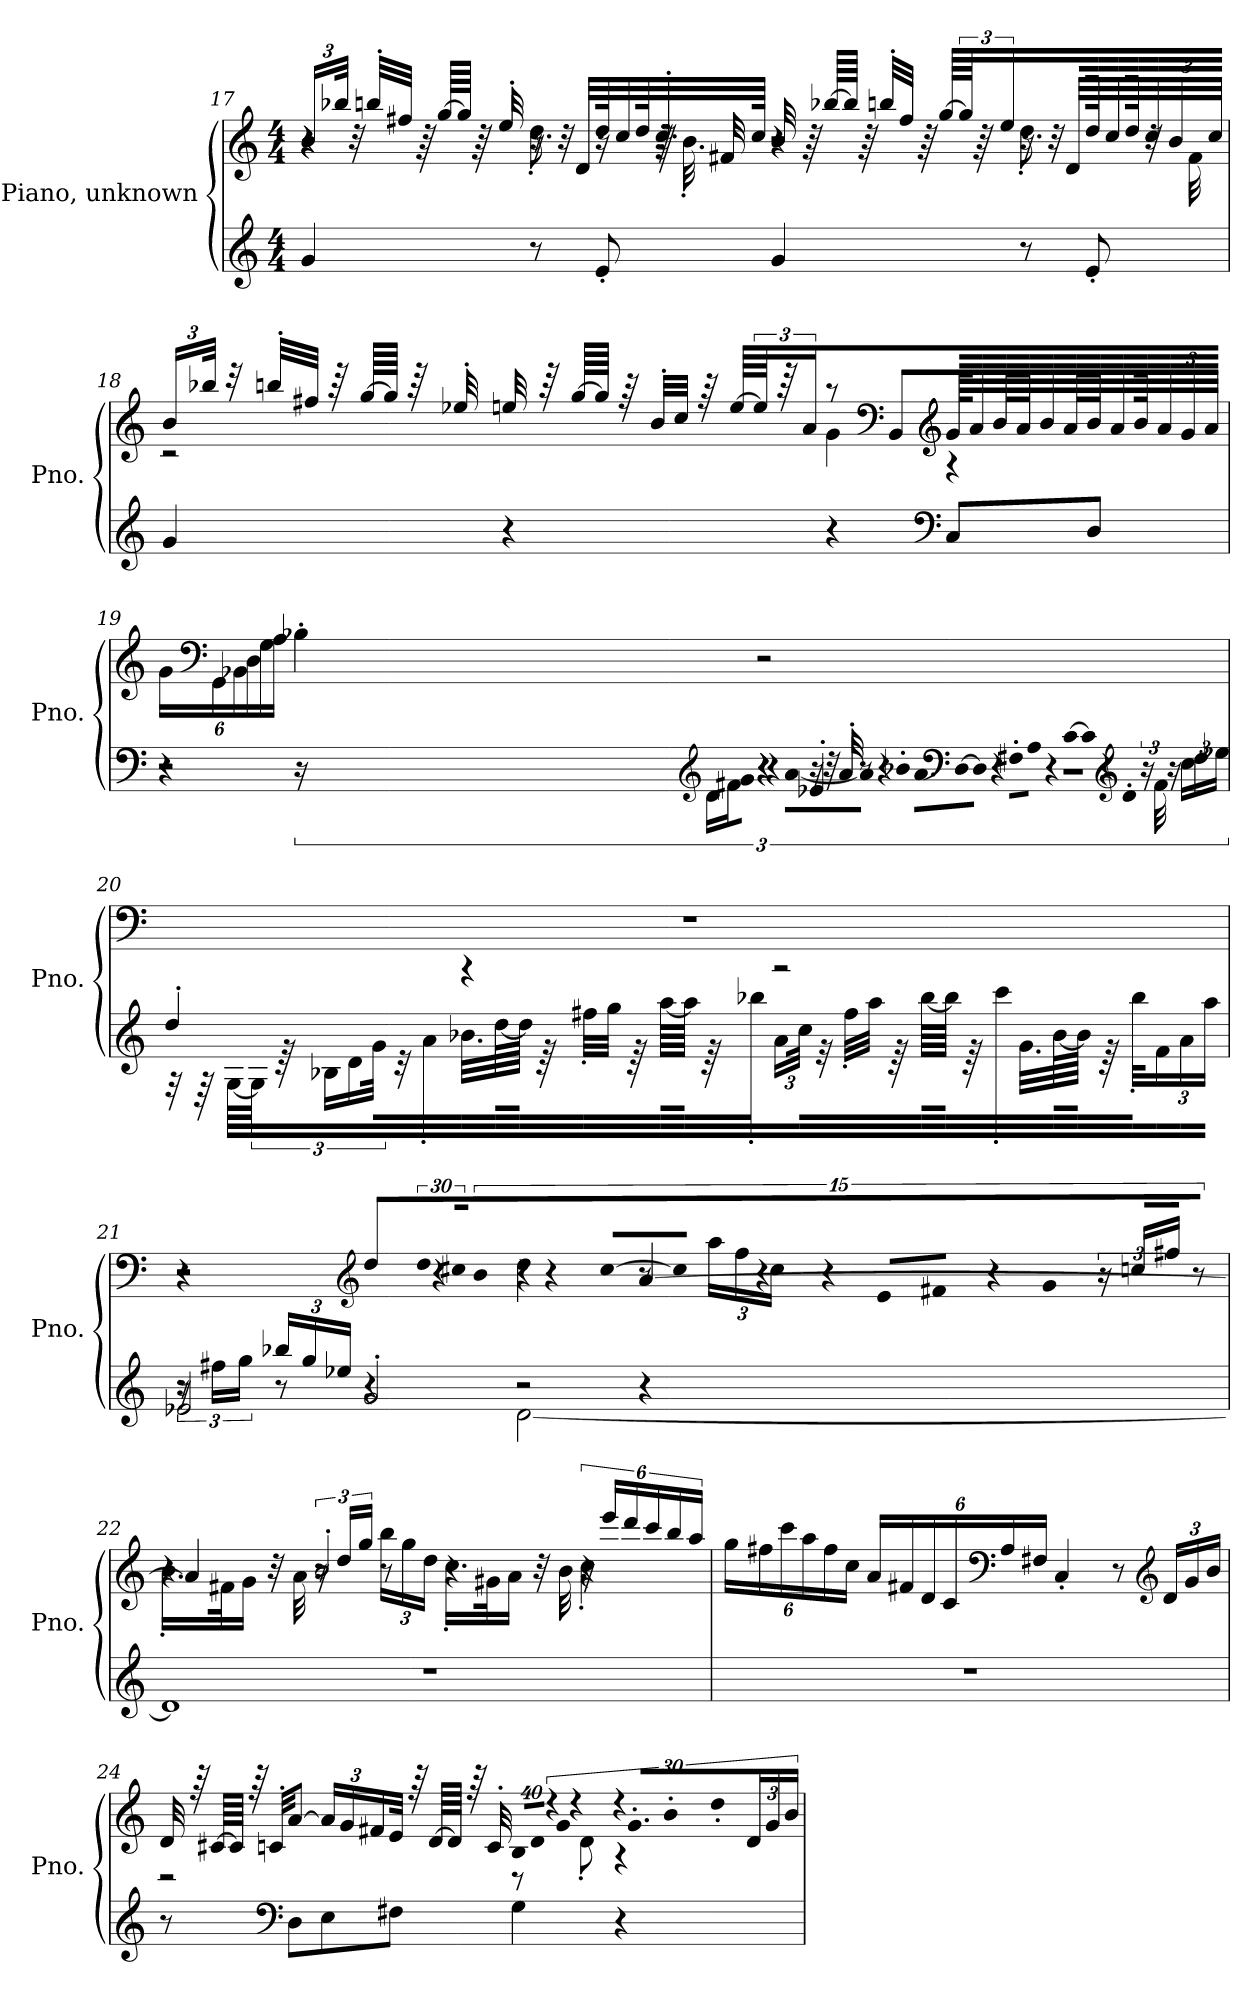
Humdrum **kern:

**kern	**kern
*part1	*part1
*staff2	*staff1
*I"Piano, unknown	*
*I'Pno.	*
!!LO:LB:g=z
*clefG2	*clefG2
*k[]	*k[]
*M4/4	*M4/4
*	*Xbrackettup
=17	=17
*	*^
*	*	*^
4g/	24b/LL	4r	4r
.	48bb-X/JJk	.	.
.	32r	.	.
.	32bbn'/LLL	.	.
.	32ff#X/JJJ	.	.
.	64r	.	.
.	[64gg/LLLL	.	.
.	64gg/JJJJ]	.	.
.	64r	.	.
.	32ee'/	.	.
8r	16r	8.dd'\	8r
.	32r	.	.
.	32d/LLL	.	.
8e'/	64dd/K	.	16r
.	32cc/	.	.
.	64dd/K	.	.
.	32.cc'/	64r	32r
.	.	32.b'\	.
.	.	.	32f#X/
.	64cc/JJJk	.	.
4g/	32b/	4r	2r
.	64r	.	.
.	[64bb-X/LLLL	.	.
.	64bb-/JJJJ]	.	.
.	64r	.	.
.	32bbn'/LLL	.	.
.	32ff#/JJJ	.	.
.	64r	.	.
.	[64gg/LLLL	.	.
*	*brackettup	*	*
.	96gg/JJJJ]	.	.
.	96r	.	.
.	24ee/	.	.
8r	16r	8.dd'\	.
.	32r	.	.
.	32d/LLL	.	.
8e'/	64dd/K	.	.
.	32cc/	.	.
.	64dd/K	.	.
*	*Xbrackettup	*	*
.	48cc/	32r	.
.	48b/	.	.
.	.	32f#\	.
.	48cc/JJJ	.	.
*	*	*v	*v
!!LO:LB:g=z
=18	=18	=18
4g/	24b/LL	2r
.	48bb-X/JJk	.
.	32r	.
.	32bbn'/LLL	.
.	32ff#X/JJJ	.
.	64r	.
.	[64gg/LLLL	.
.	64gg/JJJJ]	.
.	64r	.
.	32ee-X'/	.
4r	32een/	.
.	64r	.
.	[64gg/LLLL	.
.	64gg/JJJJ]	.
.	64r	.
.	32b'/LLL	.
.	32cc/JJJ	.
.	64r	.
.	[64ee/LLLL	.
*	*brackettup	*
.	96ee/JJJJ]	.
.	96r	.
.	24a/	.
4r	8r	4g\
*	*clefF4	*
.	8BB/L	.
*clefF4	*clefG2	*
8C/L	64g/KLL	4r
.	32a/	.
.	64b/L	.
.	64a/J	.
.	32b/	.
.	64a/L	.
8D/J	64b/J	.
.	32a/	.
.	64b/K	.
*	*Xbrackettup	*
.	48a/	.
.	48g/	.
.	48a/JJJ	.
*	*v	*v
!!LO:LB:g=z
=19	=19
*^	*
*	*^	*
2r	4r	2r	24g\LL
*	*	*	*clefF4
.	.	.	24GG\
.	.	.	24BB-X\
.	.	.	24D\
.	.	.	24G\
.	.	.	24A\JJ
.	24r	.	4B-X'\
*clefG2	*	*	*
.	24d\LL	.	.
.	24f#X\	.	.
.	32g\JJk	.	.
.	64r	.	.
.	[64a\LLLL	.	.
.	64a\JJJJ]	.	.
.	64r	.	.
.	32b-X'\	.	.
4r	32.a\LLL	4r	2r
*clefF4	*	*	*
.	[64D\L	.	.
.	64D\JJJJ]	.	.
.	64r	.	.
.	32F#X'\LLL	.	.
.	32A\JJJ	.	.
.	64r	.	.
.	[64c\LLLL	.	.
.	64c\JJJJ]	.	.
.	64r	.	.
*clefG2	*	*	*
.	32d'\	.	.
16r	24r	4e-X'/	.
.	48f#\	.	.
32r	16r	.	.
32a'/	.	.	.
*	*Xbrackettup	*	*
8r	24cc\LL	.	.
.	24dd\	.	.
.	24ee-X\JJ	.	.
*	*v	*v	*
!!LO:LB:g=z
=20	=20	=20
4dd'/	32r	1r
.	64r	.
.	[64G\LLLL	.
*	*brackettup	*
.	96G\JJJJ]	.
.	96r	.
.	24B-X\LL	.
*	*Xbrackettup	*
.	24d\	.
.	48g\JJk	.
.	32r	.
.	32a'\	.
4r	32.b-X\LLL	.
.	[64dd\L	.
.	64dd\JJJJ]	.
.	64r	.
.	32ff#X'\LLL	.
.	32gg\JJJ	.
.	64r	.
.	[64aa\LLLL	.
.	64aa\JJJJ]	.
.	64r	.
.	32bb-X'\	.
2r	24a\LL	.
.	48cc\JJk	.
.	32r	.
.	32ff#'\LLL	.
.	32aa\JJJ	.
.	64r	.
.	[64bb-\LLLL	.
.	64bb-\JJJJ]	.
.	64r	.
.	32ccc'\	.
.	32.g\LLL	.
.	[64b-\L	.
.	64b-\JJJJ]	.
.	64r	.
.	32bb-'\KLL	.
.	24f\	.
.	24a\	.
.	24aa\JJ	.
!!LO:PB:g=z
=21	=21	=21
*	*brackettup	*
*	*^	*^
*	*	*	*	*^
8r	24r	2e-X/	4r	2r	2r
.	24ff#X\LL	.	.	.	.
.	24gg\JJ	.	.	.	.
*Xbrackettup	*	*	*	*	*
24bb-X/LL	8r	.	.	.	.
24gg/	.	.	.	.	.
24ee-X/JJ	.	.	.	.	.
*	*	*	*clefG2	*	*
2g'/	4r	.	8dd/L	.	.
*	*	*	*brackettup	*	*
!	!	!	!LO:N:vis=256	!	!
.	.	.	1920%17dd/Jkkkk	.	.
!	!	!	!LO:N:vis=128	!	!
.	.	.	1920%17r	.	.
!	!	!	!LO:N:vis=64	!	!
.	.	.	960%17cc#X/	.	.
.	.	.	1920ryy	.	.
!	!	!	!LO:N:vis=256	!	!
.	.	.	1920%17b/	.	.
!	!	!	!LO:N:vis=128	!	!
.	.	.	1920%17r	.	.
!	!	!	!LO:N:vis=256	!	!
.	.	.	[1920%17cc#/KKKLL	.	.
.	.	.	16cc#/JJ]	.	.
.	[2d\	2r	16r	4dd\	4r
.	.	.	32r	.	.
.	.	.	32e/KLL	.	.
.	.	.	16f#X/JJ	.	.
.	.	.	32r	.	.
.	.	.	32g/	.	.
4r	.	.	24r	8r	[4a/
.	.	.	24ccn/LL	.	.
.	.	.	24ff#X/JJ	.	.
*	*	*	*	*Xbrackettup	*
.	.	.	8r	24aa\LL	.
.	.	.	.	24ff#\	.
.	.	.	.	24cc\JJ	.
*	*v	*v	*	*	*
!!LO:LB:g=z	!!	!!
=22	=22	=22	=22	=22
1r	1d]	4r	16.b'\LL	4a/]
.	.	.	32f#X\K	.
.	.	.	16g\JJ	.
.	.	.	32r	.
.	.	.	32a\	.
*	*	*brackettup	*	*
.	.	24r	8r	2b'/
.	.	24dd/LL	.	.
.	.	24gg/JJ	.	.
*	*	*	*Xbrackettup	*
.	.	8r	24bb\LL	.
.	.	.	24gg\	.
.	.	.	24dd\JJ	.
.	.	4r	16.cc'\LL	.
.	.	.	32g#X\K	.
.	.	.	16a\JJ	.
.	.	.	32r	.
.	.	.	32b\	.
*	*	*brackettup	*	*
.	.	24r	4cc'\	4r
.	.	24eee/LL	.	.
.	.	24ddd/	.	.
*	*	*Xbrackettup	*	*
.	.	24ccc/	.	.
.	.	24bb/	.	.
.	.	24aa/JJ	.	.
*v	*v	*	*	*
*	*v	*v	*v
!!LO:LB:g=z
=23	=23
1r	24gg\LL
.	24ff#X\
.	24ccc\
.	24aa\
.	24ff#\
.	24cc\JJ
.	24a/LL
.	24f#X/
.	24d/
.	24c/
*	*clefF4
.	24A/
.	24F#X/JJ
.	4C'/
.	8r
*	*clefG2
.	24d/LL
.	24g/
.	24b/JJ
!!LO:LB:g=z
=24	=24
*	*^
8r	32d/	2r
.	64r	.
.	[64c#X/LLLL	.
.	64c#/JJJJ]	.
.	64r	.
.	32cn'/KKL	.
*clefF4	*	*
8D\L	[8a/J	.
8E\	24a/LL]	.
.	24g/	.
.	24f#X/	.
8F#X\J	32e/JJk	.
.	64r	.
.	[64d/LLLL	.
.	64d/JJJJ]	.
.	64r	.
.	32c'/	.
*	*brackettup	*
!	!LO:N:vis=32	!
4G\	640%23B/LLL	8r
!	!LO:N:vis=32	!
.	640%23d/JJJ	.
!	!LO:N:vis=64	!
.	960%17r	.
!	!LO:N:vis=64	!
.	960%17g/	.
!	!LO:N:vis=32	!
.	640%23r	.
.	.	8d'\
!	!LO:N:vis=64	!
.	960%17r	.
!	!LO:N:vis=32.	!
.	1920%103g'/LLL	.
!	!LO:N:vis=32	!
.	640%23b'/JJ	.
4r	.	4r
.	8dd'/	.
*	*Xbrackettup	*
.	24d/L	.
.	24g/	.
.	24b/JJ	.
1920ryy	.	1920ryy
*	*v	*v
=	=
*-	*-
